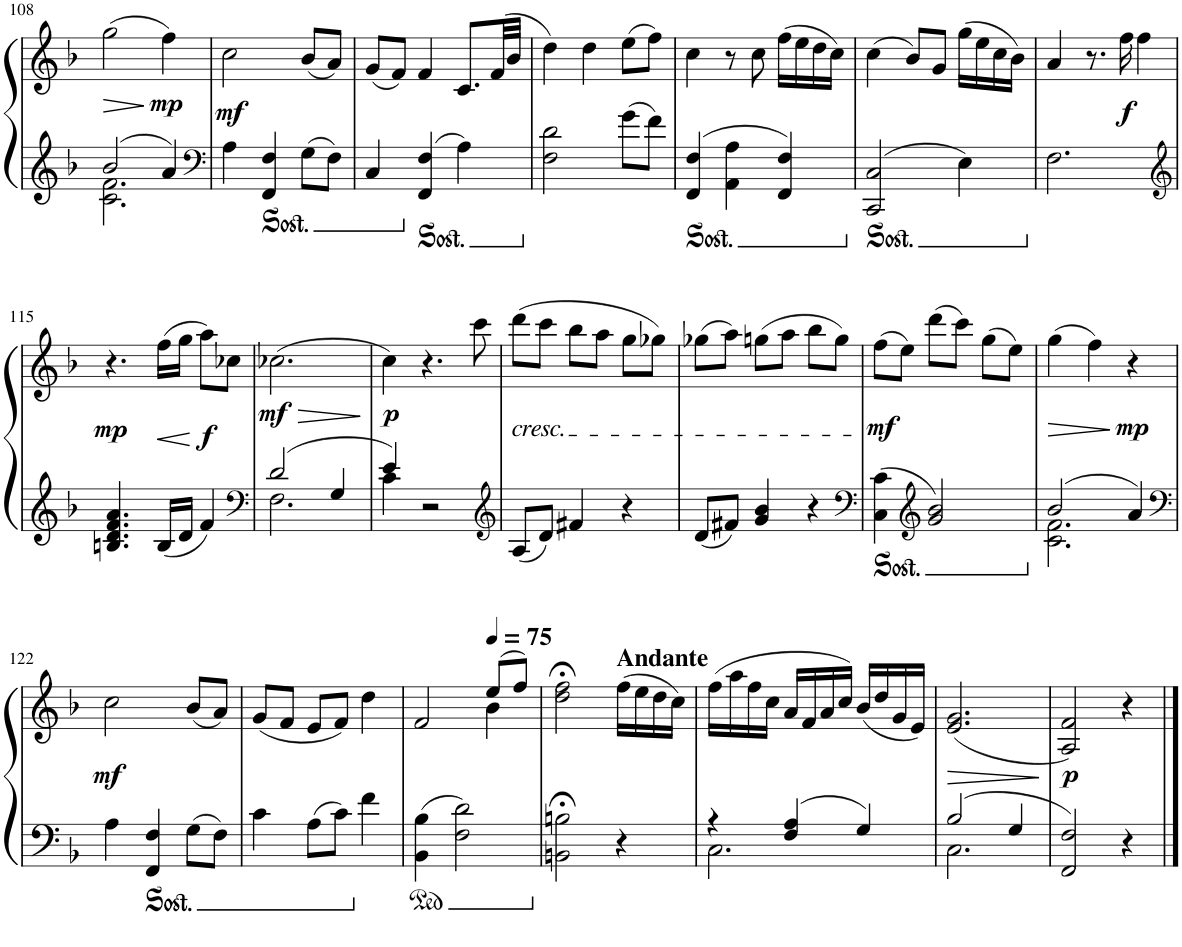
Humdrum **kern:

**kern	**kern	**dynam
*part1	*part1	*part1
*staff2	*staff1	*staff1/2
*I"Piano	*	*
*I'Pno.	*	*
!!LO:PB:g=z
*clefG2	*clefG2	*
*k[b-]	*k[b-]	*
*M3/4	*M3/4	*
=108	=108	=108
*^	*	*
!	!	!	!LO:HP:b
2b-/	2.c\ 2.f\	(2gg\	>
!	!	!	!LO:DY:n=1:b
4a/	.	4ff\)	] mp
*v	*v	*	*
=109	=109	=109
*clefF4	*	*
!	!	!LO:DY:b
4A\	2cc\	mf
4FF/ 4F/	.	.
8G\L	(8b-/L	.
8F\J	8a/J)	.
=110	=110	=110
4C/	(8g/L	.
.	8f/J)	.
4FF/ 4F/	4f/	.
4A\	8.c/L	.
.	(32f/LL	.
.	32b-/JJJ	.
=111	=111	=111
2F\ 2d\	4dd\)	.
.	4dd\	.
8g\L	(8ee\L	.
8f\J	8ff\J)	.
=112	=112	=112
4FF/ 4F/	4cc\	.
4AA\ 4A\	8r	.
.	8cc\	.
4FF/ 4F/	(16ff\LL	.
.	16ee\	.
.	16dd\	.
.	16cc\JJ)	.
=113	=113	=113
2CC/ 2C/	(4cc\	.
.	8b-/L)	.
.	8g/J	.
4E\	(16gg\LL	.
.	16ee\	.
.	16cc\	.
.	16b-\JJ)	.
=114	=114	=114
2.F\	4a/	.
.	8.r	.
!	!	!LO:DY:b
.	16ff\	f
.	4ff\	.
!!LO:LB:g=z
=115	=115	=115
*clefG2	*	*
!	!	!LO:DY:b
4.Bn/ 4.d/ 4.f/ 4.a/	4.r	mp
!	!	!LO:HP:b
16B/LL	(16ff\LL	<
16d/JJ	16gg\JJ	.
!	!	!LO:DY:n=1:b
4f/	8aa\L)	[ f
.	8cc-X\J	.
=116	=116	=116
*clefF4	*	*
*^	*	*
!	!	!	!LO:HP:b
!	!	!	!LO:DY:n=1:b
2d/	2.F\	(2.cc-X\	> mf
4G/	.	.	.
*v	*v	*	*
.	.	]
=117	=117	=117
*^	*	*
!	!	!	!LO:DY:b
4e/	4c\	4cc\)	p
2r	2ryy	4.r	.
.	.	8ccc\	.
*v	*v	*	*
=118	=118	=118
*clefG2	*	*
!	!LO:TX:b:i:t=cresc.	!
8A/L	(8ddd\L	.
8d/J	8ccc\J	.
4f#X/	8bb-\L	.
.	8aa\J	.
4r	8gg\L	.
.	8gg-X\J)	.
=119	=119	=119
8d/L	(8gg-X\L	.
8f#X/J	8aa\J)	.
4g/ 4b-/	(8ggn\L	.
.	8aa\J	.
4r	8bb-\L	.
.	8gg\J)	.
=120	=120	=120
*clefF4	*	*
!	!	!LO:DY:b
4C\ 4c\	(8ff\L	mf
.	8ee\J)	.
*clefG2	*	*
2g/ 2b-/	(8ddd\L	.
.	8ccc\J)	.
.	(8gg\L	.
.	8ee\J)	.
=121	=121	=121
*^	*	*
!	!	!	!LO:HP:b
2b-/	2.c\ 2.f\	(4gg\	>
.	.	4ff\)	.
!	!	!	!LO:DY:n=1:b
4a/	.	4r	] mp
*v	*v	*	*
!!LO:LB:g=z
=122	=122	=122
*clefF4	*	*
!	!	!LO:DY:b
4A\	2cc\	mf
4FF/ 4F/	.	.
8G\L	(8b-/L	.
8F\J	8a/J)	.
=123	=123	=123
4c\	(8g/L	.
.	8f/J	.
8A\L	8e/L	.
8c\J	8f/J)	.
4f\	4dd\	.
=124	=124	=124
*	*^	*
4BB-\ 4B-\	2f/	2ryy	.
2F\ 2d\	.	.	.
*	*MM75	*	*
.	(8ee/L	4b-\	.
.	8ff/J)	.	.
*	*v	*v	*
=125	=125	=125
2BBn\;< 2Bn\;<	2dd\;< 2ff\;<	.
!	!LO:TX:a:B:t=Andante	!
4r	(16ff\LL	.
.	16ee\	.
.	16dd\	.
.	16cc\JJ)	.
=126	=126	=126
*^	*	*
4r	2.C\	(16ff\LL	.
.	.	16aa\	.
.	.	16ff\	.
.	.	16cc\JJ	.
4F/ 4A/	.	16a/LL	.
.	.	16f/	.
.	.	16a/	.
.	.	16cc/JJ)	.
4G/	.	(16b-/LL	.
.	.	16dd/	.
.	.	16g/	.
.	.	16e/JJ)	.
=127	=127	=127	=127
!	!	!	!LO:HP:b
2B-/	2.C\	(2.e/ 2.g/	>
4G/	.	.	.
*v	*v	*	*
.	.	]
=128	=128	=128
!	!	!LO:DY:b
2FF/ 2F/	2A/ 2f/)	p
4r	4r	.
==	==	==
*-	*-	*-
